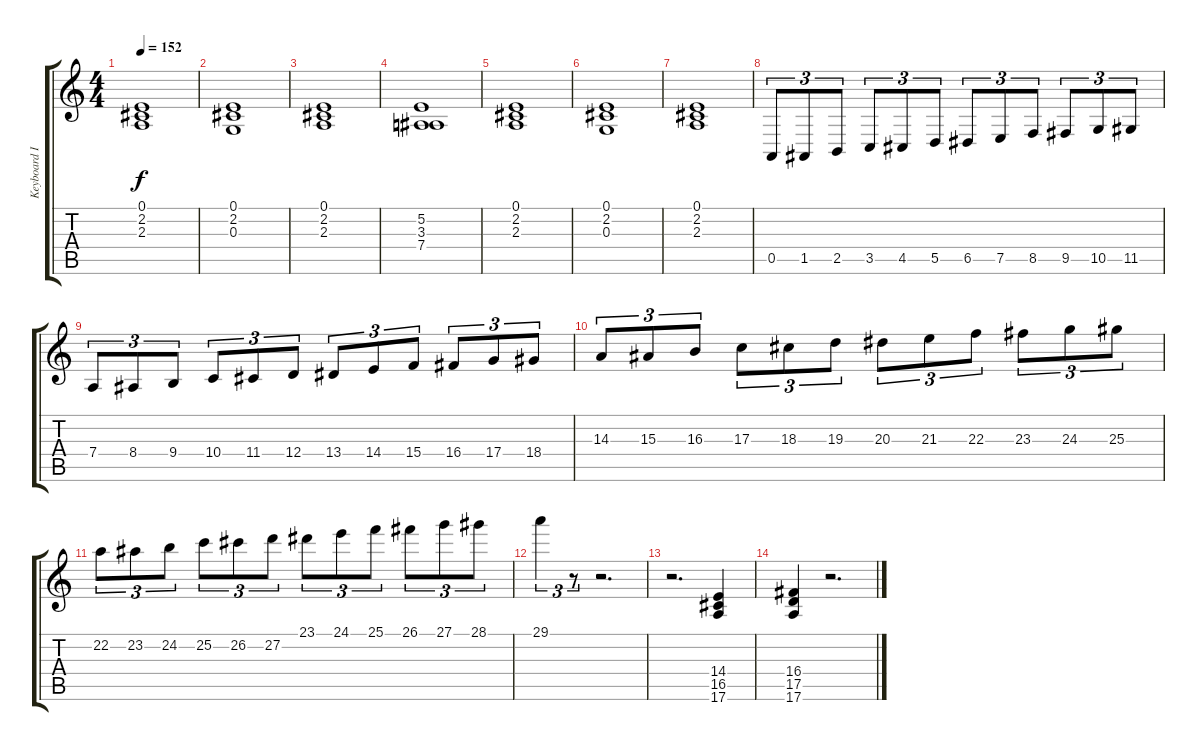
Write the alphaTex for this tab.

\track ("Keyboard I" "Keyboard I") {instrument pad3polysynth}
\staff {score tabs}
\tuning (E4 B3 G3 D3 A2 E2) {hide}
\ts (4 4)
\tempo 152
\clef g2
\ks c
(0.1 2.2 2.3).1{dy f instrument churchorgan} |
(0.1 2.2 0.3).1{instrument churchorgan} |
(0.1 2.2 2.3).1{instrument churchorgan} |
(5.2 3.3 7.4).1{instrument churchorgan} |
(0.1 2.2 2.3).1{instrument churchorgan} |
(0.1 2.2 0.3).1{instrument churchorgan} |
(0.1 2.2 2.3).1{instrument churchorgan} |
0.5.8{tu (3 2) instrument churchorgan} 1.5.8{tu (3 2)} 2.5.8{tu (3 2)} 3.5.8{tu (3 2)} 4.5.8{tu (3 2)} 5.5.8{tu (3 2)} 6.5.8{tu (3 2)} 7.5.8{tu (3 2)} 8.5.8{tu (3 2)} 9.5.8{tu (3 2)} 10.5.8{tu (3 2)} 11.5.8{tu (3 2)} |
7.4.8{tu (3 2) instrument churchorgan} 8.4.8{tu (3 2)} 9.4.8{tu (3 2)} 10.4.8{tu (3 2)} 11.4.8{tu (3 2)} 12.4.8{tu (3 2)} 13.4.8{tu (3 2)} 14.4.8{tu (3 2)} 15.4.8{tu (3 2)} 16.4.8{tu (3 2)} 17.4.8{tu (3 2)} 18.4.8{tu (3 2)} |
14.3.8{tu (3 2) instrument churchorgan} 15.3.8{tu (3 2)} 16.3.8{tu (3 2)} 17.3.8{tu (3 2)} 18.3.8{tu (3 2)} 19.3.8{tu (3 2)} 20.3.8{tu (3 2)} 21.3.8{tu (3 2)} 22.3.8{tu (3 2)} 23.3.8{tu (3 2)} 24.3.8{tu (3 2)} 25.3.8{tu (3 2)} |
22.2.8{tu (3 2) instrument churchorgan} 23.2.8{tu (3 2)} 24.2.8{tu (3 2)} 25.2.8{tu (3 2)} 26.2.8{tu (3 2)} 27.2.8{tu (3 2)} 23.1.8{tu (3 2)} 24.1.8{tu (3 2)} 25.1.8{tu (3 2)} 26.1.8{tu (3 2)} 27.1.8{tu (3 2)} 28.1.8{tu (3 2)} |
29.1.4{tu (3 2) instrument churchorgan} r.8{tu (3 2)} r.2{d} |
r.2{d} (14.4 16.5 17.6).4{instrument churchorgan} |
(16.4 17.5 17.6).4{instrument churchorgan} r.2{d}
